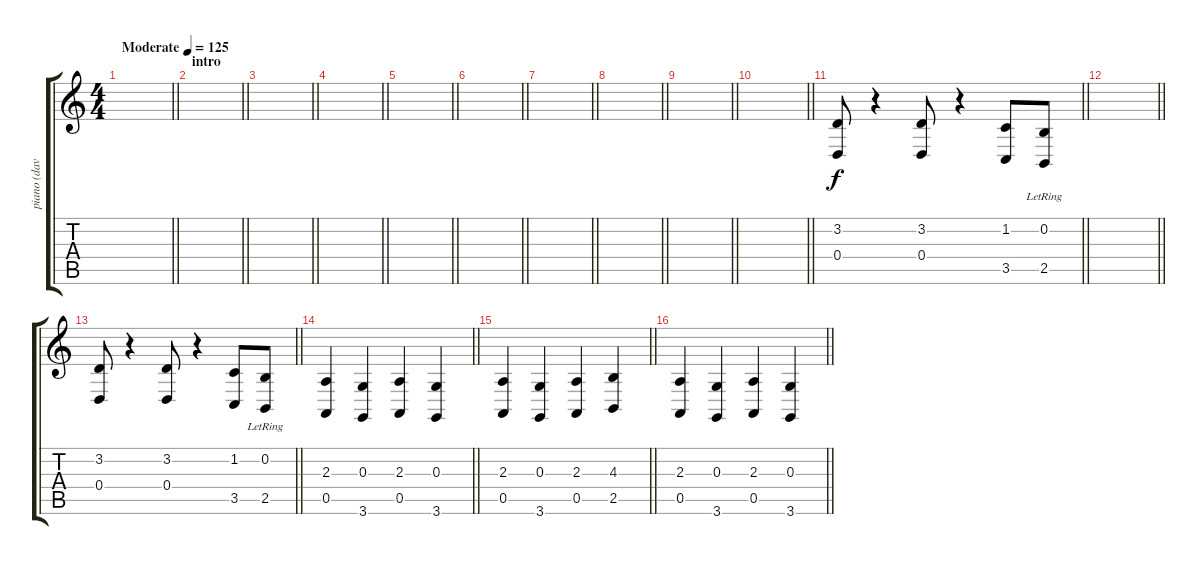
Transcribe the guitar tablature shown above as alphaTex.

\track ("piano (david)" "piano (dav") {instrument brightacousticpiano}
\staff {score tabs}
\tuning (E4 B3 G3 D3 A2 E2) {hide}
\ts (4 4)
\tempo (125 "Moderate")
\clef g2
\barLineRight lightlight
\ks c
|
\section ("" "intro")
\barLineRight lightlight
|
\barLineRight lightlight
|
\barLineRight lightlight
|
\barLineRight lightlight
|
\barLineRight lightlight
|
\barLineRight lightlight
|
\barLineRight lightlight
|
\barLineRight lightlight
|
\barLineRight lightlight
|
\barLineRight lightlight
(3.2 0.4).8 r.4 (3.2 0.4).8 r.4 (1.2 3.5).8 (0.2 2.5{lr}).8 |
\barLineRight lightlight
|
\barLineRight lightlight
(3.2 0.4).8 r.4 (3.2 0.4).8 r.4 (1.2 3.5).8 (0.2 2.5{lr}).8 |
\barLineRight lightlight
(2.3 0.5).4 (0.3 3.6).4 (2.3 0.5).4 (0.3 3.6).4 |
\barLineRight lightlight
(2.3 0.5).4 (0.3 3.6).4 (2.3 0.5).4 (4.3 2.5).4 |
\barLineRight lightlight
(2.3 0.5).4 (0.3 3.6).4 (2.3 0.5).4 (0.3 3.6).4
